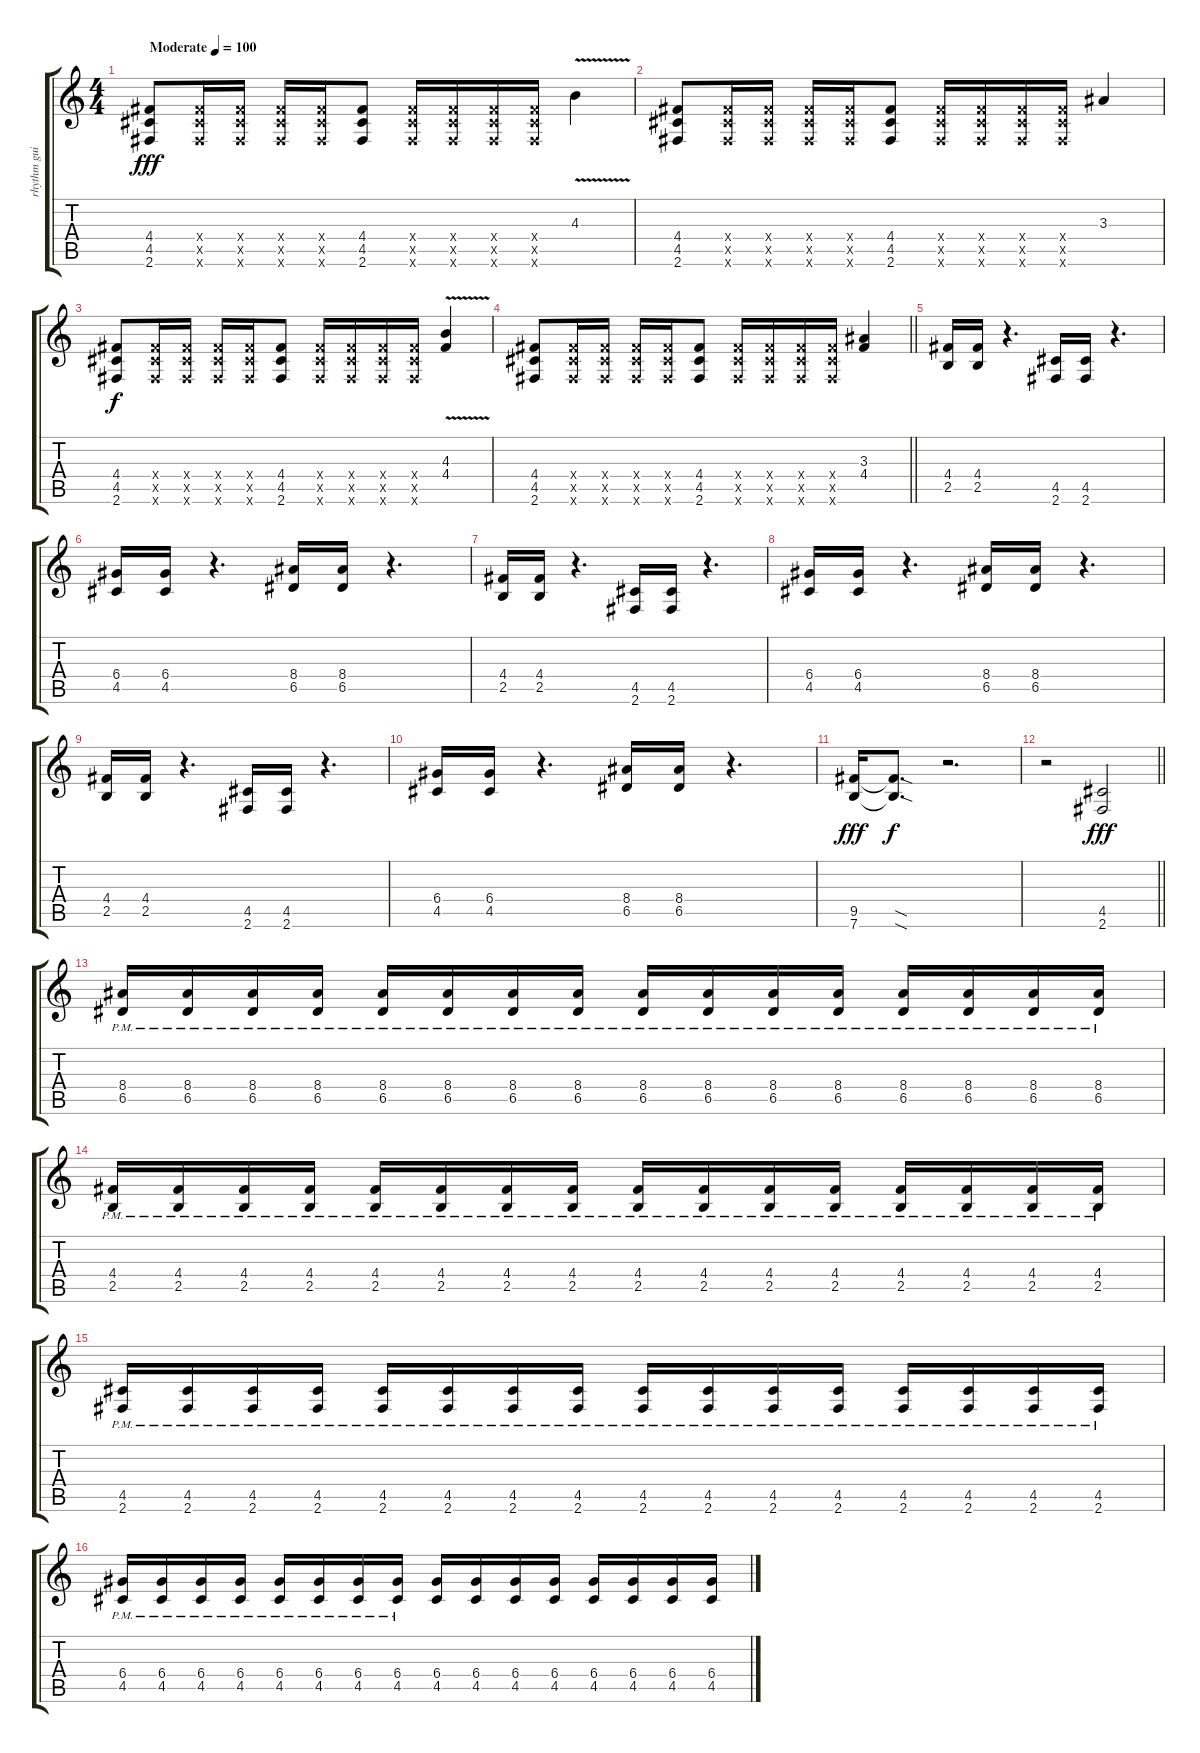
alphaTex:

\track ("rhythm guitar 1" "rhythm gui") {instrument overdrivenguitar}
\staff {score tabs}
\tuning (E4 B3 G3 D3 A2 E2) {hide}
\ts (4 4)
\tempo (100 "Moderate")
\clef g2
\ks c
(4.4 4.5 2.6).8{dy fff instrument overdrivenguitar} (4.4{x} 4.5{x} 2.6{x}).16 (4.4{x} 4.5{x} 2.6{x}).16 (4.4{x} 4.5{x} 2.6{x}).16 (4.4{x} 4.5{x} 2.6{x}).16 (4.4 4.5 2.6).8 (4.4{x} 4.5{x} 2.6{x}).16 (4.4{x} 4.5{x} 2.6{x}).16 (4.4{x} 4.5{x} 2.6{x}).16 (4.4{x} 4.5{x} 2.6{x}).16 4.3{v}.4 |
(4.4 4.5 2.6).8 (4.4{x} 4.5{x} 2.6{x}).16 (4.4{x} 4.5{x} 2.6{x}).16 (4.4{x} 4.5{x} 2.6{x}).16 (4.4{x} 4.5{x} 2.6{x}).16 (4.4 4.5 2.6).8 (4.4{x} 4.5{x} 2.6{x}).16 (4.4{x} 4.5{x} 2.6{x}).16 (4.4{x} 4.5{x} 2.6{x}).16 (4.4{x} 4.5{x} 2.6{x}).16 3.3.4 |
(4.4 4.5 2.6).8{dy f} (4.4{x} 4.5{x} 2.6{x}).16 (4.4{x} 4.5{x} 2.6{x}).16 (4.4{x} 4.5{x} 2.6{x}).16 (4.4{x} 4.5{x} 2.6{x}).16 (4.4 4.5 2.6).8 (4.4{x} 4.5{x} 2.6{x}).16 (4.4{x} 4.5{x} 2.6{x}).16 (4.4{x} 4.5{x} 2.6{x}).16 (4.4{x} 4.5{x} 2.6{x}).16 (4.3{v} 4.4).4 |
\barLineRight lightlight
(4.4 4.5 2.6).8 (4.4{x} 4.5{x} 2.6{x}).16 (4.4{x} 4.5{x} 2.6{x}).16 (4.4{x} 4.5{x} 2.6{x}).16 (4.4{x} 4.5{x} 2.6{x}).16 (4.4 4.5 2.6).8 (4.4{x} 4.5{x} 2.6{x}).16 (4.4{x} 4.5{x} 2.6{x}).16 (4.4{x} 4.5{x} 2.6{x}).16 (4.4{x} 4.5{x} 2.6{x}).16 (3.3 4.4).4 |
(4.4 2.5).16{balance 2} (4.4 2.5).16 r.4{d} (4.5 2.6).16 (4.5 2.6).16 r.4{d} |
(6.4 4.5).16 (6.4 4.5).16 r.4{d} (8.4 6.5).16 (8.4 6.5).16 r.4{d} |
(4.4 2.5).16 (4.4 2.5).16 r.4{d} (4.5 2.6).16 (4.5 2.6).16 r.4{d} |
(6.4 4.5).16 (6.4 4.5).16 r.4{d} (8.4 6.5).16 (8.4 6.5).16 r.4{d} |
(4.4 2.5).16 (4.4 2.5).16 r.4{d} (4.5 2.6).16 (4.5 2.6).16 r.4{d} |
(6.4 4.5).16 (6.4 4.5).16 r.4{d} (8.4 6.5).16 (8.4 6.5).16 r.4{d} |
(9.5 7.6).16{dy fff} (9.5{sod t} 7.6{sod t}).8{d dy f} r.2{d} |
\barLineRight lightlight
r.2 (4.5 2.6).2{dy fff} |
(8.4{pm} 6.5{pm}).16 (8.4{pm} 6.5{pm}).16 (8.4{pm} 6.5).16 (8.4{pm} 6.5{pm}).16 (8.4{pm} 6.5{pm}).16 (8.4{pm} 6.5{pm}).16 (8.4{pm} 6.5{pm}).16 (8.4{pm} 6.5{pm}).16 (8.4{pm} 6.5{pm}).16 (8.4{pm} 6.5{pm}).16 (8.4{pm} 6.5{pm}).16 (8.4{pm} 6.5{pm}).16 (8.4{pm} 6.5{pm}).16 (8.4{pm} 6.5{pm}).16 (8.4{pm} 6.5{pm}).16 (8.4{pm} 6.5{pm}).16 |
(4.4{pm} 2.5{pm}).16 (4.4{pm} 2.5{pm}).16 (4.4{pm} 2.5{pm}).16 (4.4{pm} 2.5{pm}).16 (4.4{pm} 2.5{pm}).16 (4.4{pm} 2.5{pm}).16 (4.4{pm} 2.5{pm}).16 (4.4{pm} 2.5{pm}).16 (4.4{pm} 2.5{pm}).16 (4.4{pm} 2.5{pm}).16 (4.4{pm} 2.5{pm}).16 (4.4{pm} 2.5{pm}).16 (4.4{pm} 2.5{pm}).16 (4.4{pm} 2.5{pm}).16 (4.4{pm} 2.5{pm}).16 (4.4{pm} 2.5{pm}).16 |
(4.5{pm} 2.6{pm}).16 (4.5{pm} 2.6{pm}).16 (4.5{pm} 2.6{pm}).16 (4.5{pm} 2.6{pm}).16 (4.5{pm} 2.6{pm}).16 (4.5{pm} 2.6{pm}).16 (4.5{pm} 2.6{pm}).16 (4.5{pm} 2.6{pm}).16 (4.5{pm} 2.6{pm}).16 (4.5{pm} 2.6{pm}).16 (4.5{pm} 2.6{pm}).16 (4.5{pm} 2.6{pm}).16 (4.5{pm} 2.6{pm}).16 (4.5{pm} 2.6{pm}).16 (4.5{pm} 2.6{pm}).16 (4.5{pm} 2.6{pm}).16 |
(6.4{pm} 4.5{pm}).16 (6.4{pm} 4.5{pm}).16 (6.4{pm} 4.5{pm}).16 (6.4{pm} 4.5{pm}).16 (6.4{pm} 4.5{pm}).16 (6.4{pm} 4.5{pm}).16 (6.4{pm} 4.5{pm}).16 (6.4{pm} 4.5{pm}).16 (6.4 4.5).16 (6.4 4.5).16 (6.4 4.5).16 (6.4 4.5).16 (6.4 4.5).16 (6.4 4.5).16 (6.4 4.5).16 (6.4 4.5).16
